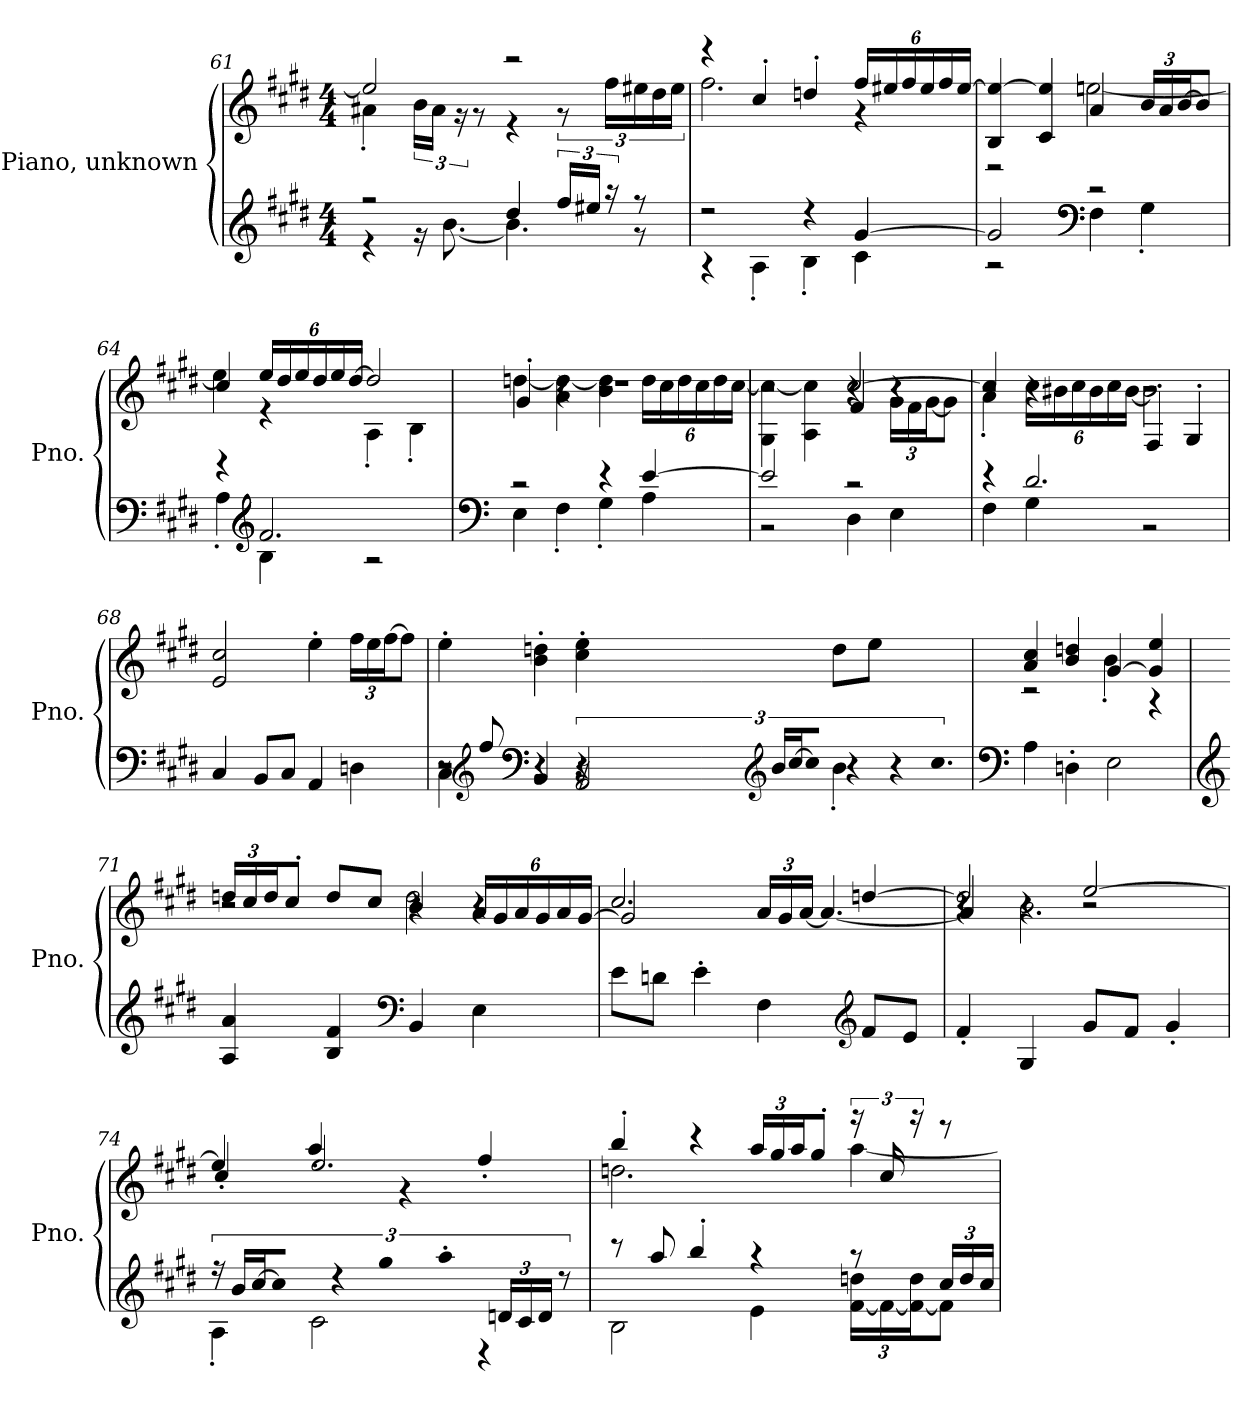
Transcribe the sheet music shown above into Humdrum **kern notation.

**kern	**kern
*part1	*part1
*staff2	*staff1
*I"Piano, unknown	*
*I'Pno.	*
*clefG2	*clefG2
*k[f#c#g#d#]	*k[f#c#g#d#]
*M4/4	*M4/4
=61	=61
*^	*^
2r	4r	2ee/]	4a#X'\
.	16r	.	24b\LL
.	.	.	24a#\JJ
.	[8.b\	.	.
.	.	.	24r
.	.	.	8r
4dd#/	4.b\]	2r	4r
24ff#/LL	.	.	12r
24ee#X/JJ	.	.	.
24r	.	.	24ff#\LL
*	*	*	*Xbrackettup
8r	8r	.	24ee#X\
.	.	.	24dd#\
.	.	.	24ee#\JJ
=62	=62	=62	=62
2r	4r	4r	2.ff#\
.	4A'\	4cc#'/	.
4r	4B'\	4ddn'/	.
[4g#/	4c#\	24ff#/LL	4r
.	.	24ee#X/	.
.	.	24ff#/	.
.	.	24ee#/	.
.	.	24ff#/	.
.	.	[24ee#/JJ	.
!!LO:LB:g=z	!!
=63	=63	=63	=63
2g#/]	2r	4B/ 4ee#/_	2r
.	.	4c#/ 4ee#/]	.
*clefF4	*	*	*
2r	4F#\	4a/	[2een\
.	4G#'\	24b/LL	.
.	.	24a/	.
.	.	[24b/J	.
.	.	8b/J]	.
=64	=64	=64	=64
4r	4A'\	4cc#/	4ee\]
*clefG2	*	*	*
2.f#/	4B\	24ee/LL	4r
.	.	24dd#/	.
.	.	24ee/	.
.	.	24dd#/	.
.	.	24ee/	.
.	.	[24dd#/JJ	.
.	2r	2dd#/]	4A'\
.	.	.	4B'\
*	*	*v	*v
=65	=65	=65
*clefF4	*	*
*	*	*^
*	*	*	*^
2r	4E\	1r	[4ddn\	4g#'/
.	4F#'\	.	4a\ 4dd\_	4r
4r	4G#'\	.	4b\ 4dd\]	2r
[4e/	4A\	.	24dd\LL	.
.	.	.	24cc#\	.
.	.	.	24dd\	.
.	.	.	24cc#\	.
.	.	.	24dd\	.
.	.	.	[24cc#\JJ	.
=66	=66	=66	=66	=66
2e/]	2r	2r	4G#\ 4cc#\_	2r
.	.	.	4A\ 4cc#\]	.
2r	4D#\	[2cc#/	4r	4f#/
.	4E\	.	24g#\LL	4r
.	.	.	24f#\	.
.	.	.	[24g#\J	.
.	.	.	8g#\J]	.
!!LO:PB:g=z	!!	!!
=67	=67	=67	=67	=67
4r	4F#\	4cc#/]	4a'\	2r
2.d#/	4G#\	4r	24cc#\LL	.
.	.	.	24b#X\	.
.	.	.	24cc#\	.
.	.	.	24b#\	.
.	.	.	24cc#\	.
.	.	.	[24b#\JJ	.
.	2r	2r	2b#\]	4F#'/
.	.	.	.	4G#'/
*v	*v	*	*	*
*	*v	*v	*v
=68	=68
4C#/	2e/ 2cc#/
8BB/L	.
8C#/J	.
4AA/	4ee'\
4Dn\	24ff#\LL
.	24ee\
.	[24ff#\J
.	8ff#\J]
=69	=69
*^	*
*	*^	*
8r	4C#\	2r	4ee'\
*clefG2	*	*	*
8ff#/	.	.	.
*clefF4	*	*	*
4BB/	4r	.	4b\' 4ddn\'
24r	4r	2AA/	4cc#\' 4ee\'
*clefG2	*	*	*
24b/LL	.	.	.
[24cc#/J	.	.	.
8cc#/J]	.	.	.
8r	4b'\	.	8dd\L
32r	.	.	8ee\J
16.cc#/	.	.	.
*v	*v	*v	*
!!LO:LB:g=z
=70	=70
*clefF4	*
*	*^
4A\	4a/ 4cc#/	2r
4Dn'\	4b/ 4ddn/	.
2E\	[4g#/	4b'\
.	4g#/] 4ee/	4r
*	*v	*v
=71	=71
*clefG2	*
*	*^
*	*	*^
4A/ 4a/	2r	2r	24ddn/LL
.	.	.	24cc#/
.	.	.	24dd/J
.	.	.	8cc#'/J
4B/ 4f#/	.	.	8dd/L
.	.	.	8cc#/J
*clefF4	*	*	*
4BB/	4b/	2dd\	4r
4E\	4r	.	24a/LL
.	.	.	24g#/
.	.	.	24a/
.	.	.	24g#/
.	.	.	24a/
.	.	.	[24g#/JJ
*	*	*v	*v
=72	=72	=72
8e\L	2.cc#/	2g#/]
8dn\J	.	.
4e'\	.	.
4F#\	.	24a/LL
.	.	24g#/
.	.	[24a/JJ
.	.	4.a/_
*clefG2	*	*
8f#/L	[4ddn/	.
8e/J	.	.
=73	=73	=73
*	*	*^
4f#'/	2dd/]	4r	4a/]
4G#/	.	2.b\	4r
8g#/L	[2ee/	.	2r
8f#/J	.	.	.
4g#'/	.	.	.
*	*	*v	*v
!!LO:LB:g=z
=74	=74	=74
*^	*	*
24r	4A'\	4ee/]	4cc#'/
24b/LL	.	.	.
[24cc#/J	.	.	.
8cc#/J]	.	.	.
8r	2c#\	2.ee/	4aa'/
8gg#/	.	.	.
4aa'/	.	.	4r
*Xbrackettup	*	*	*
24dn/LL	4r	.	4ff#'/
24c#/	.	.	.
24d/JJ	.	.	.
8r	.	.	.
=75	=75	=75	=75
8r	2B\	4bb'/	2.ddn\
8aa/	.	.	.
4bb'/	.	4r	.
4r	4e\	24aa/LL	.
.	.	24gg#/	.
.	.	24aa/J	.
.	.	8gg#'/J	.
*	*	*brackettup	*
8r	[24f#\ 24ddn\LL	24r	[4aa\
.	24f#\_	24cc#/	.
.	24f#\_ 24dd\J	24r	.
24cc#/LL	8f#\J]	8r	.
24dd/	.	.	.
24cc#/JJ	.	.	.
*v	*v	*	*
*	*v	*v
=	=
*-	*-
